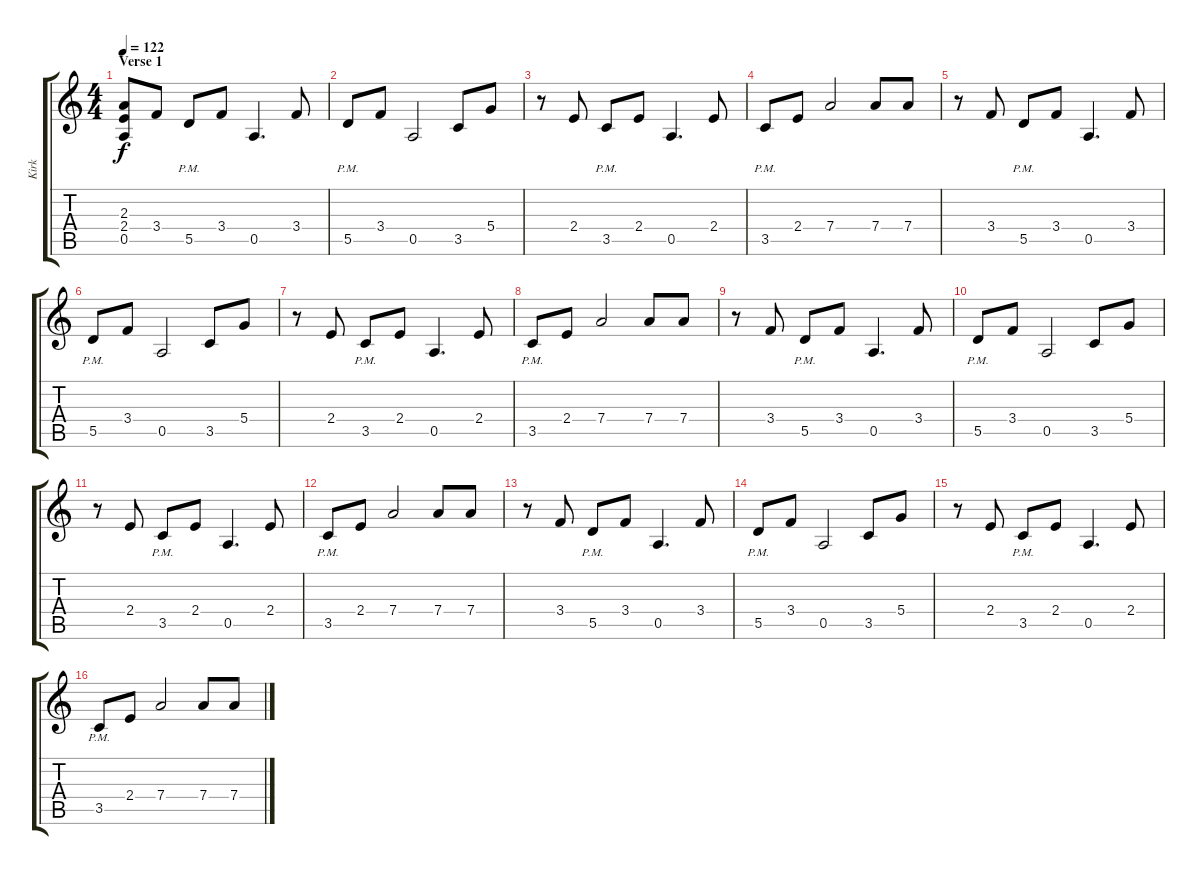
\track ("Kirk" "Kirk") {instrument distortionguitar}
\staff {score tabs}
\tuning (E4 B3 G3 D3 A2 E2) {hide}
\ts (4 4)
\section ("" "Verse 1")
\tempo 122
\clef g2
\ks c
(2.3{t} 2.4{t} 0.5{t}).8{dy f} 3.4.8 5.5{pm}.8 3.4.8 0.5.4{d} 3.4.8 |
5.5{pm}.8 3.4.8 0.5.2 3.5.8 5.4.8 |
r.8 2.4.8 3.5{pm}.8 2.4.8 0.5.4{d} 2.4.8 |
3.5{pm}.8 2.4.8 7.4.2 7.4.8 7.4.8 |
r.8 3.4.8 5.5{pm}.8 3.4.8 0.5.4{d} 3.4.8 |
5.5{pm}.8 3.4.8 0.5.2 3.5.8 5.4.8 |
r.8 2.4.8 3.5{pm}.8 2.4.8 0.5.4{d} 2.4.8 |
3.5{pm}.8 2.4.8 7.4.2 7.4.8 7.4.8 |
r.8 3.4.8 5.5{pm}.8 3.4.8 0.5.4{d} 3.4.8 |
5.5{pm}.8 3.4.8 0.5.2 3.5.8 5.4.8 |
r.8 2.4.8 3.5{pm}.8 2.4.8 0.5.4{d} 2.4.8 |
3.5{pm}.8 2.4.8 7.4.2 7.4.8 7.4.8 |
r.8 3.4.8 5.5{pm}.8 3.4.8 0.5.4{d} 3.4.8 |
5.5{pm}.8 3.4.8 0.5.2 3.5.8 5.4.8 |
r.8 2.4.8 3.5{pm}.8 2.4.8 0.5.4{d} 2.4.8 |
3.5{pm}.8 2.4.8 7.4.2 7.4.8 7.4.8
